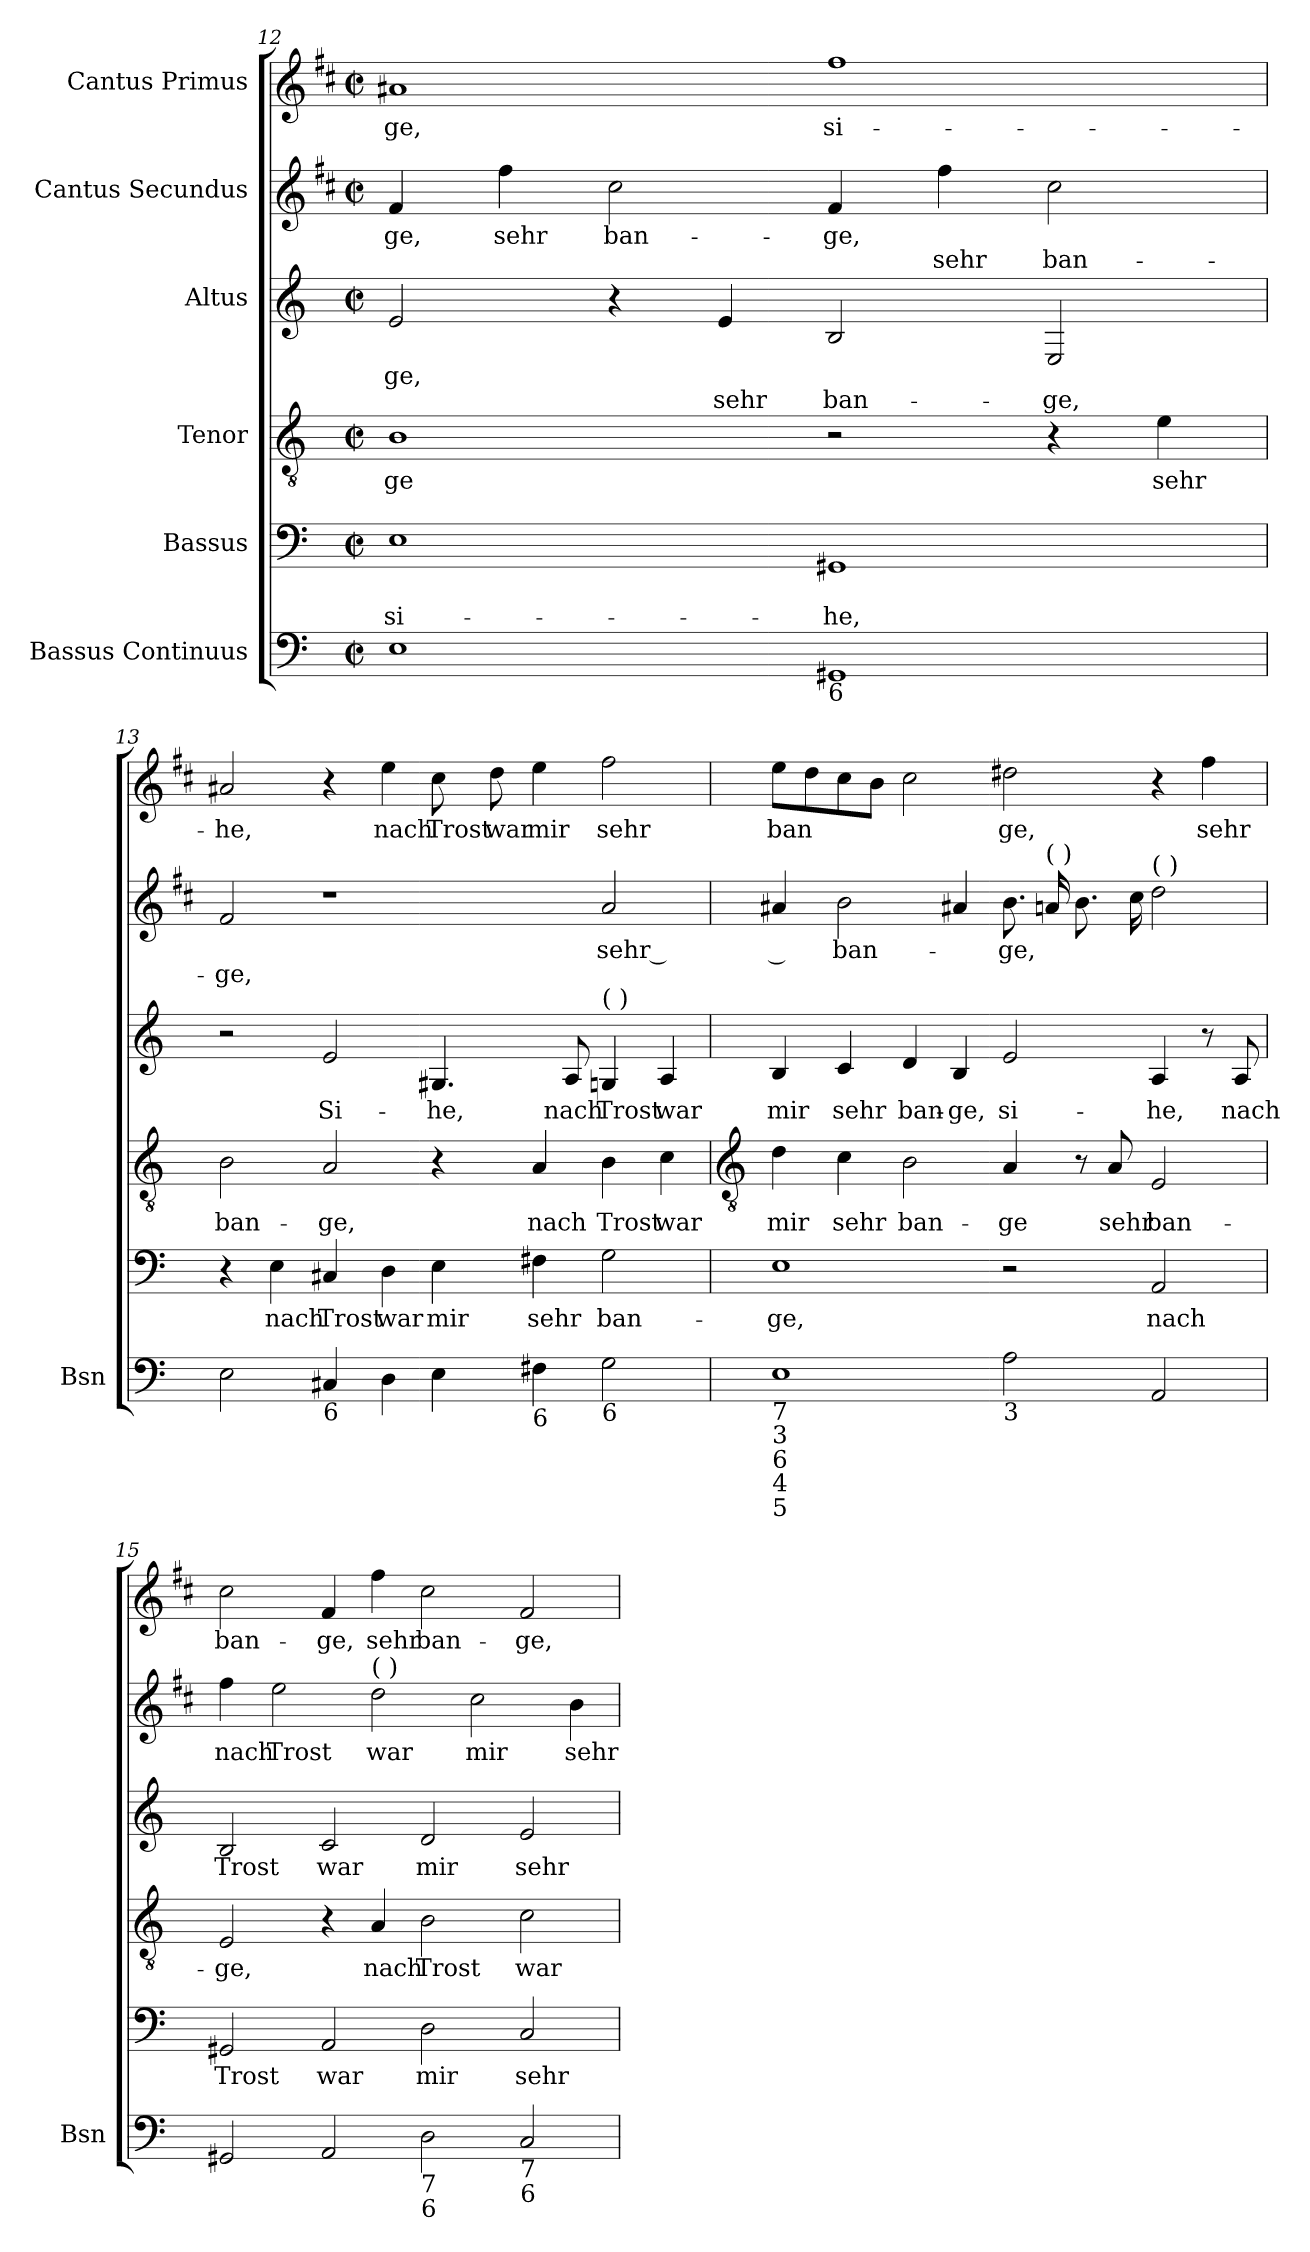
**kern	**kern	**text	**text	**kern	**text	**kern	**text	**text	**kern	**text	**text	**kern	**text
*part6	*part5	*part5	*part5	*part4	*part4	*part3	*part3	*part3	*part2	*part2	*part2	*part1	*part1
*staff6	*staff5	*staff5	*staff5	*staff4	*staff4	*staff3	*staff3	*staff3	*staff2	*staff2	*staff2	*staff1	*staff1
*I"Bassus  Continuus	*I"Bassus	*	*	*I"Tenor	*	*I"Altus	*	*	*I"Cantus Secundus	*	*	*I"Cantus Primus	*
*I'Bsn	*	*	*	*	*	*	*	*	*	*	*	*	*
*clefF4	*clefF4	*	*	*clefGv2	*	*clefG2	*	*	*clefG2	*	*	*clefG2	*
*	*	*	*	*	*	*	*	*	*ITrd1c2	*	*	*ITrd1c2	*
*k[]	*k[]	*	*	*k[]	*	*k[]	*	*	*k[]	*	*	*k[]	*
*C:	*C:	*	*	*C:	*	*C:	*	*	*C:	*	*	*C:	*
*M4/2	*M4/2	*	*	*M4/2	*	*M4/2	*	*	*M4/2	*	*	*M4/2	*
*met(c|)	*met(c|)	*	*	*met(c|)	*	*met(c|)	*	*	*met(c|)	*	*	*met(c|)	*
=12	=12	=12	=12	=12	=12	=12	=12	=12	=12	=12	=12	=12	=12
!	!	!	!LO:LY:b	!	!LO:LY:b	!	!LO:LY:b	!	!	!LO:LY:b	!	!	!LO:LY:b
1E	1E	.	si-	1B	-ge	2e	-ge,	.	4e	-ge,	.	1g#X	-ge,
!	!	!	!	!	!	!	!	!	!	!LO:LY:b	!	!	!
.	.	.	.	.	.	.	.	.	4ee	sehr	.	.	.
!	!	!	!	!	!	!	!	!	!	!LO:LY:b	!	!	!
.	.	.	.	.	.	4r	.	.	2b	ban-	.	.	.
!	!	!	!	!	!	!	!	!LO:LY:b	!	!	!	!	!
.	.	.	.	.	.	4e	.	sehr	.	.	.	.	.
!LO:TX:b:t=6	!	!	!	!	!	!	!	!	!	!	!	!	!
!	!	!	!LO:LY:b	!	!	!	!	!LO:LY:b	!	!LO:LY:b	!	!	!LO:LY:b
1GG#X	1GG#X	.	-he,	2r	.	2B	.	ban-	4e	-ge,	.	1ee	si-
!	!	!	!	!	!	!	!	!	!	!	!LO:LY:b	!	!
.	.	.	.	.	.	.	.	.	4ee	.	sehr	.	.
!	!	!	!	!	!	!	!	!LO:LY:b	!	!	!LO:LY:b	!	!
.	.	.	.	4r	.	2E	.	-ge,	2b	.	ban-	.	.
!	!	!	!	!	!LO:LY:b	!	!	!	!	!	!	!	!
.	.	.	.	4e	sehr	.	.	.	.	.	.	.	.
=13	=13	=13	=13	=13	=13	=13	=13	=13	=13	=13	=13	=13	=13
!	!	!	!	!	!LO:LY:b	!	!	!	!	!	!LO:LY:b	!	!LO:LY:b
2E	4r	.	.	2B	ban-	2r	.	.	2e	.	-ge,	2g#X	-he,
!	!	!LO:LY:b	!	!	!	!	!	!	!	!	!	!	!
.	4E	nach	.	.	.	.	.	.	.	.	.	.	.
!LO:TX:b:t=6	!	!	!	!	!	!	!	!	!	!	!	!	!
!	!	!LO:LY:b	!	!	!LO:LY:b	!	!LO:LY:b	!	!	!	!	!	!
4C#X	4C#X	Trost	.	2A	-ge,	2e	Si-	.	1r	.	.	4r	.
!	!	!LO:LY:b	!	!	!	!	!	!	!	!	!	!	!LO:LY:b
4D	4D	war	.	.	.	.	.	.	.	.	.	4dd	nach
!	!	!LO:LY:b	!	!	!	!	!LO:LY:b	!	!	!	!	!	!LO:LY:b
4E	4E	mir	.	4r	.	4.G#X	-he,	.	.	.	.	8b	Trost
!	!	!	!	!	!	!	!	!	!	!	!	!	!LO:LY:b
.	.	.	.	.	.	.	.	.	.	.	.	8cc	war
!LO:TX:b:t=6	!	!	!	!	!	!	!	!	!	!	!	!	!
!	!	!LO:LY:b	!	!	!LO:LY:b	!	!	!	!	!	!	!	!LO:LY:b
4F#X	4F#X	sehr	.	4A	nach	.	.	.	.	.	.	4dd	mir
!	!	!	!	!	!	!	!LO:LY:b	!	!	!	!	!	!
.	.	.	.	.	.	8A	nach	.	.	.	.	.	.
!	!	!	!	!	!	!LO:TX:a:t=(  )	!	!	!	!	!	!	!
!LO:TX:b:t=6	!	!	!	!	!	!	!	!	!	!	!	!	!
!	!	!LO:LY:b	!	!	!LO:LY:b	!	!LO:LY:b	!	!	!LO:LY:b	!	!	!LO:LY:b
2G	2G	ban-	.	4B	Trost	4G	Trost	.	2g	sehr__	.	2ee	sehr
!	!	!	!	!	!LO:LY:b	!	!LO:LY:b	!	!	!	!	!	!
.	.	.	.	4c	war	4A	war	.	.	.	.	.	.
!!LO:LB:g=z
=14	=14	=14	=14	=14	=14	=14	=14	=14	=14	=14	=14	=14	=14
*	*	*	*	*clefGv2	*	*	*	*	*	*	*	*	*
!LO:TX:b:t=7\n3	!	!	!	!	!	!	!	!	!	!	!	!	!
!LO:TX:b:t=6\n4	!	!	!	!	!	!	!	!	!	!	!	!	!
!LO:TX:b:t=5	!	!	!	!	!	!	!	!	!	!	!	!	!
!	!	!LO:LY:b	!	!	!LO:LY:b	!	!LO:LY:b	!	!	!LO:LY:b	!	!	!LO:LY:b
1E	1E	-ge,	.	4d	mir	4B	mir	.	4g#X	__	.	8ddL	ban
.	.	.	.	.	.	.	.	.	.	.	.	8cc	.
!	!	!	!	!	!LO:LY:b	!	!LO:LY:b	!	!	!LO:LY:b	!	!	!
.	.	.	.	4c	sehr	4c	sehr	.	2a	ban-	.	8b	.
.	.	.	.	.	.	.	.	.	.	.	.	8aJ	.
!	!	!	!	!	!LO:LY:b	!	!LO:LY:b	!	!	!	!	!	!
.	.	.	.	2B	ban-	4d	ban-	.	.	.	.	2b	.
!	!	!	!	!	!	!	!LO:LY:b	!	!	!	!	!	!
.	.	.	.	.	.	4B	-ge,	.	4g#X	.	.	.	.
!LO:TX:b:t=3	!	!	!	!	!	!	!	!	!	!	!	!	!
!	!	!	!	!	!LO:LY:b	!	!LO:LY:b	!	!	!LO:LY:b	!	!	!LO:LY:b
2A	2r	.	.	4A	-ge	2e	si-	.	8.aL	-ge,	.	2cc#X	ge,
!	!	!	!	!	!	!	!	!	!LO:TX:a:t=(  )	!	!	!	!
.	.	.	.	.	.	.	.	.	16gL	.	.	.	.
.	.	.	.	8r	.	.	.	.	8.a	.	.	.	.
!	!	!	!	!	!LO:LY:b	!	!	!	!	!	!	!	!
.	.	.	.	8A	sehr	.	.	.	.	.	.	.	.
.	.	.	.	.	.	.	.	.	16bJ	.	.	.	.
!	!	!	!	!	!	!	!	!	!LO:TX:a:t=(  )	!	!	!	!
!	!	!LO:LY:b	!	!	!LO:LY:b	!	!LO:LY:b	!	!	!	!	!	!
2AA	2AA	nach	.	2E	ban-	4A	-he,	.	2cc	.	.	4r	.
!	!	!	!	!	!	!	!	!	!	!	!	!	!LO:LY:b
.	.	.	.	.	.	8r	.	.	.	.	.	4ee	sehr
!	!	!	!	!	!	!	!LO:LY:b	!	!	!	!	!	!
.	.	.	.	.	.	8A	nach	.	.	.	.	.	.
=15	=15	=15	=15	=15	=15	=15	=15	=15	=15	=15	=15	=15	=15
!	!	!LO:LY:b	!	!	!LO:LY:b	!	!LO:LY:b	!	!	!LO:LY:b	!	!	!LO:LY:b
2GG#X	2GG#X	Trost	.	2E	-ge,	2B	Trost	.	4ee	nach	.	2b	ban-
!	!	!	!	!	!	!	!	!	!	!LO:LY:b	!	!	!
.	.	.	.	.	.	.	.	.	2dd	Trost	.	.	.
!	!	!LO:LY:b	!	!	!	!	!LO:LY:b	!	!	!	!	!	!LO:LY:b
2AA	2AA	war	.	4r	.	2c	war	.	.	.	.	4e	-ge,
!	!	!	!	!	!	!	!	!	!LO:TX:a:t=(  )	!	!	!	!
!	!	!	!	!	!LO:LY:b	!	!	!	!	!LO:LY:b	!	!	!LO:LY:b
.	.	.	.	4A	nach	.	.	.	2cc	war	.	4ee	sehr
!LO:TX:b:t=7	!	!	!	!	!	!	!	!	!	!	!	!	!
!LO:TX:b:t=6	!	!	!	!	!	!	!	!	!	!	!	!	!
!	!	!LO:LY:b	!	!	!LO:LY:b	!	!LO:LY:b	!	!	!	!	!	!LO:LY:b
2D	2D	mir	.	2B	Trost	2d	mir	.	.	.	.	2b	ban-
!	!	!	!	!	!	!	!	!	!	!LO:LY:b	!	!	!
.	.	.	.	.	.	.	.	.	2b	mir	.	.	.
!LO:TX:b:t=7	!	!	!	!	!	!	!	!	!	!	!	!	!
!LO:TX:b:t=6	!	!	!	!	!	!	!	!	!	!	!	!	!
!	!	!LO:LY:b	!	!	!LO:LY:b	!	!LO:LY:b	!	!	!	!	!	!LO:LY:b
2C	2C	sehr	.	2c	war	2e	sehr	.	.	.	.	2e	-ge,
!	!	!	!	!	!	!	!	!	!	!LO:LY:b	!	!	!
.	.	.	.	.	.	.	.	.	4a	sehr	.	.	.
=	=	=	=	=	=	=	=	=	=	=	=	=	=
*-	*-	*-	*-	*-	*-	*-	*-	*-	*-	*-	*-	*-	*-
